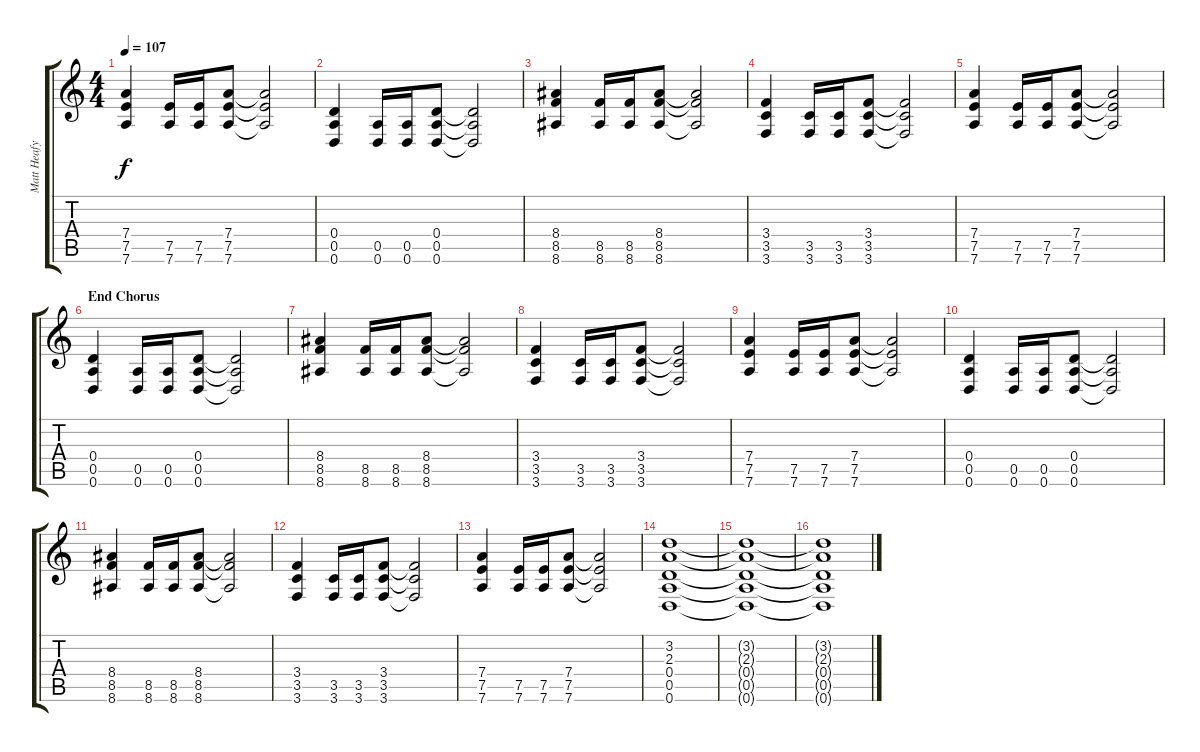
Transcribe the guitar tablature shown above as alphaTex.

\track ("Matt Heafy" "Matt Heafy") {instrument distortionguitar}
\staff {score tabs}
\tuning (E4 B3 G3 D3 A2 D2) {hide}
\ts (4 4)
\tempo 107
\clef g2
\ks c
(7.4 7.5 7.6).4{dy f} (7.5 7.6).16 (7.5 7.6).16 (7.4 7.5 7.6).8 (7.4{t} 7.5{t} 7.6{t}).2 |
(0.4 0.5 0.6).4 (0.5 0.6).16 (0.5 0.6).16 (0.4 0.5 0.6).8 (0.4{t} 0.5{t} 0.6{t}).2 |
(8.4 8.5 8.6).4 (8.5 8.6).16 (8.5 8.6).16 (8.4 8.5 8.6).8 (8.4{t} 8.5{t} 8.6{t}).2 |
(3.4 3.5 3.6).4 (3.5 3.6).16 (3.5 3.6).16 (3.4 3.5 3.6).8 (3.4{t} 3.5{t} 3.6{t}).2 |
(7.4 7.5 7.6).4 (7.5 7.6).16 (7.5 7.6).16 (7.4 7.5 7.6).8 (7.4{t} 7.5{t} 7.6{t}).2 |
\section ("" "End Chorus")
(0.4 0.5 0.6).4 (0.5 0.6).16 (0.5 0.6).16 (0.4 0.5 0.6).8 (0.4{t} 0.5{t} 0.6{t}).2 |
(8.4 8.5 8.6).4 (8.5 8.6).16 (8.5 8.6).16 (8.4 8.5 8.6).8 (8.4{t} 8.5{t} 8.6{t}).2 |
(3.4 3.5 3.6).4 (3.5 3.6).16 (3.5 3.6).16 (3.4 3.5 3.6).8 (3.4{t} 3.5{t} 3.6{t}).2 |
(7.4 7.5 7.6).4 (7.5 7.6).16 (7.5 7.6).16 (7.4 7.5 7.6).8 (7.4{t} 7.5{t} 7.6{t}).2 |
(0.4 0.5 0.6).4 (0.5 0.6).16 (0.5 0.6).16 (0.4 0.5 0.6).8 (0.4{t} 0.5{t} 0.6{t}).2 |
(8.4 8.5 8.6).4 (8.5 8.6).16 (8.5 8.6).16 (8.4 8.5 8.6).8 (8.4{t} 8.5{t} 8.6{t}).2 |
(3.4 3.5 3.6).4 (3.5 3.6).16 (3.5 3.6).16 (3.4 3.5 3.6).8 (3.4{t} 3.5{t} 3.6{t}).2 |
(7.4 7.5 7.6).4 (7.5 7.6).16 (7.5 7.6).16 (7.4 7.5 7.6).8 (7.4{t} 7.5{t} 7.6{t}).2 |
(3.2 2.3 0.4 0.5 0.6).1 |
(3.2{t} 2.3{t} 0.4{t} 0.5{t} 0.6{t}).1 |
(3.2{t} 2.3{t} 0.4{t} 0.5{t} 0.6{t}).1
